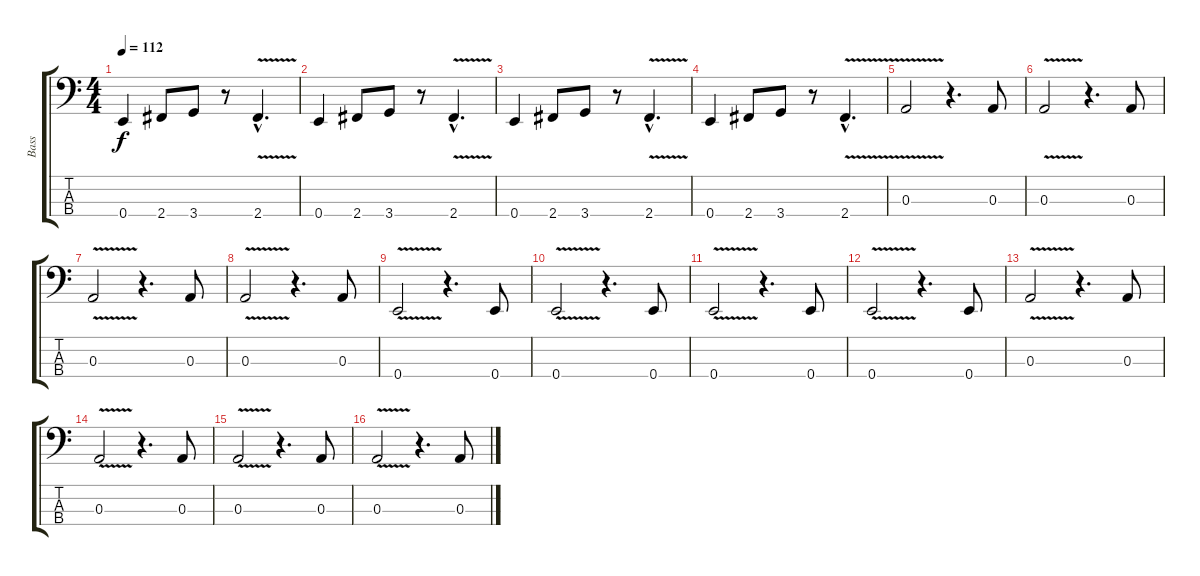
\track ("Bass" "Bass") {instrument fretlessbass}
\staff {score tabs}
\tuning (G2 D2 A1 E1) {hide}
\ts (4 4)
\tempo 112
\clef f4
\ks c
0.4.4{dy f} 2.4.8 3.4.8 r.8 2.4{v hac}.4{d} |
0.4.4 2.4.8 3.4.8 r.8 2.4{v hac}.4{d} |
0.4.4 2.4.8 3.4.8 r.8 2.4{v hac}.4{d} |
0.4.4 2.4.8 3.4.8 r.8 2.4{v hac}.4{d} |
0.3{v}.2 r.4{d} 0.3.8 |
0.3{v}.2 r.4{d} 0.3.8 |
0.3{v}.2 r.4{d} 0.3.8 |
0.3{v}.2 r.4{d} 0.3.8 |
0.4{v}.2 r.4{d} 0.4.8 |
0.4{v}.2 r.4{d} 0.4.8 |
0.4{v}.2 r.4{d} 0.4.8 |
0.4{v}.2 r.4{d} 0.4.8 |
0.3{v}.2 r.4{d} 0.3.8 |
0.3{v}.2 r.4{d} 0.3.8 |
0.3{v}.2 r.4{d} 0.3.8 |
0.3{v}.2 r.4{d} 0.3.8
